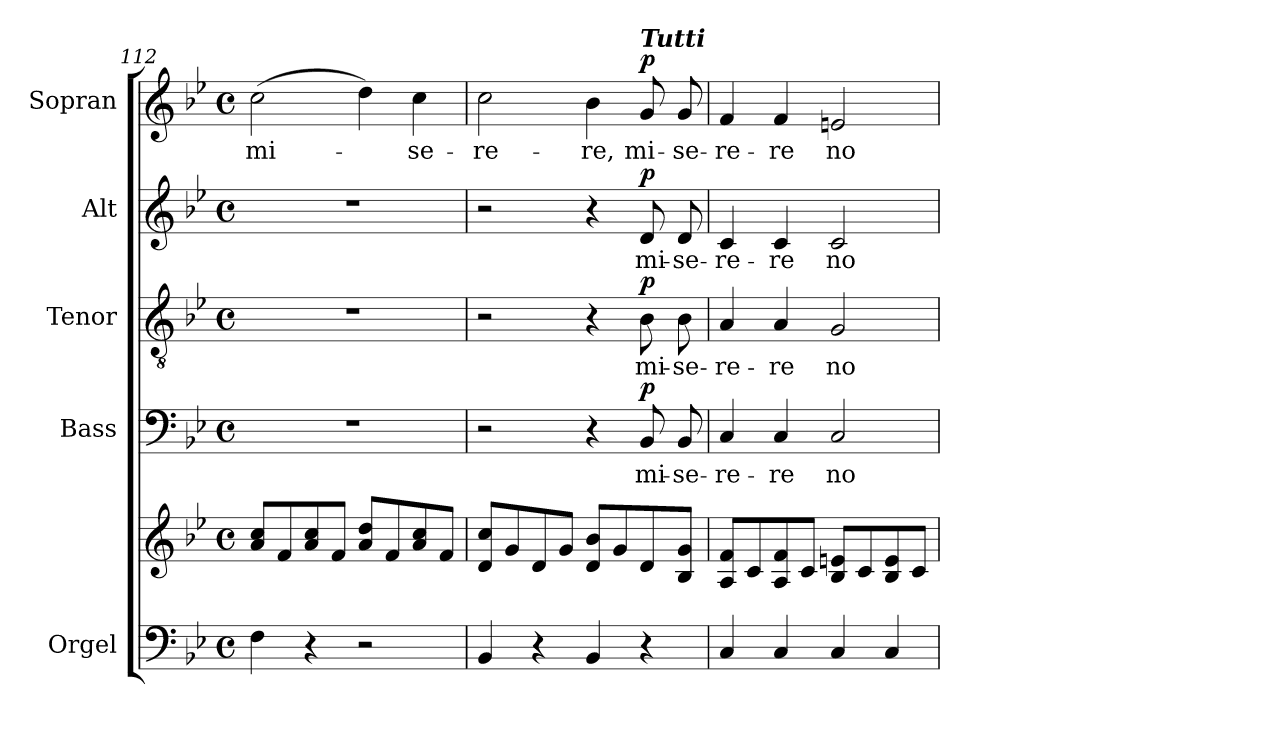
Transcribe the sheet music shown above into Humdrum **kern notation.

**kern	**kern	**kern	**text	**dynam	**kern	**text	**dynam	**kern	**text	**dynam	**kern	**text	**dynam
*part5	*part5	*part4	*part4	*part4	*part3	*part3	*part3	*part2	*part2	*part2	*part1	*part1	*part1
*staff6	*staff5	*staff4	*staff4	*staff4	*staff3	*staff3	*staff3	*staff2	*staff2	*staff2	*staff1	*staff1	*staff1
*I"Orgel	*	*I"Bass	*	*	*I"Tenor	*	*	*I"Alt	*	*	*I"Sopran	*	*
*I'Org.	*	*I'B.	*	*	*I'T.	*	*	*I'A.	*	*	*I'S.	*	*
*clefF4	*clefG2	*clefF4	*	*	*clefGv2	*	*	*clefG2	*	*	*clefG2	*	*
*k[b-e-]	*k[b-e-]	*k[b-e-]	*	*	*k[b-e-]	*	*	*k[b-e-]	*	*	*k[b-e-]	*	*
*B-:	*B-:	*B-:	*	*	*B-:	*	*	*B-:	*	*	*B-:	*	*
*M4/4	*M4/4	*M4/4	*	*	*M4/4	*	*	*M4/4	*	*	*M4/4	*	*
*met(c)	*met(c)	*met(c)	*	*	*met(c)	*	*	*met(c)	*	*	*met(c)	*	*
=112	=112	=112	=112	=112	=112	=112	=112	=112	=112	=112	=112	=112	=112
!	!	!	!	!	!	!	!	!	!	!	!	!LO:LY:b	!
4F\	8a/ 8cc/L	1r	.	.	1r	.	.	1r	.	.	(>2cc\	mi-	.
.	8f/	.	.	.	.	.	.	.	.	.	.	.	.
4r	8a/ 8cc/	.	.	.	.	.	.	.	.	.	.	.	.
.	8f/J	.	.	.	.	.	.	.	.	.	.	.	.
2r	8a/ 8dd/L	.	.	.	.	.	.	.	.	.	4dd\)	.	.
.	8f/	.	.	.	.	.	.	.	.	.	.	.	.
!	!	!	!	!	!	!	!	!	!	!	!	!LO:LY:b	!
.	8a/ 8cc/	.	.	.	.	.	.	.	.	.	4cc\	-se-	.
.	8f/J	.	.	.	.	.	.	.	.	.	.	.	.
=113	=113	=113	=113	=113	=113	=113	=113	=113	=113	=113	=113	=113	=113
!	!	!	!	!	!	!	!	!	!	!	!	!LO:LY:b	!
4BB-/	8d/ 8cc/L	2r	.	.	2r	.	.	2r	.	.	2cc\	-re-	.
.	8g/	.	.	.	.	.	.	.	.	.	.	.	.
4r	8d/	.	.	.	.	.	.	.	.	.	.	.	.
.	8g/J	.	.	.	.	.	.	.	.	.	.	.	.
!	!	!	!	!	!	!	!	!	!	!	!	!LO:LY:b	!
4BB-/	8d/ 8b-/L	4r	.	.	4r	.	.	4r	.	.	4b-\	-re,	.
.	8g/	.	.	.	.	.	.	.	.	.	.	.	.
!	!	!	!	!	!	!	!	!	!	!	!LO:TX:a:Bi:t=Tutti	!	!
!	!	!	!LO:LY:b	!LO:DY:a	!	!LO:LY:b	!LO:DY:a	!	!LO:LY:b	!LO:DY:a	!	!LO:LY:b	!LO:DY:a
4r	8d/	8BB-/	mi-	p	8B-\	mi-	p	8d/	mi-	p	8g/	mi-	p
!	!	!	!LO:LY:b	!	!	!LO:LY:b	!	!	!LO:LY:b	!	!	!LO:LY:b	!
.	8B-/ 8g/J	8BB-/	-se-	.	8B-\	-se-	.	8d/	-se-	.	8g/	-se-	.
=114	=114	=114	=114	=114	=114	=114	=114	=114	=114	=114	=114	=114	=114
!	!	!	!LO:LY:b	!	!	!LO:LY:b	!	!	!LO:LY:b	!	!	!LO:LY:b	!
4C/	8A/ 8f/L	4C/	-re-	.	4A/	-re-	.	4c/	-re-	.	4f/	-re-	.
.	8c/	.	.	.	.	.	.	.	.	.	.	.	.
!	!	!	!LO:LY:b	!	!	!LO:LY:b	!	!	!LO:LY:b	!	!	!LO:LY:b	!
4C/	8A/ 8f/	4C/	-re	.	4A/	-re	.	4c/	-re	.	4f/	-re	.
.	8c/J	.	.	.	.	.	.	.	.	.	.	.	.
!	!	!	!LO:LY:b	!	!	!LO:LY:b	!	!	!LO:LY:b	!	!	!LO:LY:b	!
4C/	8B-/ 8en/L	2C/	no-	.	2G/	no-	.	2c/	no-	.	2en/	no-	.
.	8c/	.	.	.	.	.	.	.	.	.	.	.	.
4C/	8B-/ 8e/	.	.	.	.	.	.	.	.	.	.	.	.
.	8c/J	.	.	.	.	.	.	.	.	.	.	.	.
=	=	=	=	=	=	=	=	=	=	=	=	=	=
*-	*-	*-	*-	*-	*-	*-	*-	*-	*-	*-	*-	*-	*-
